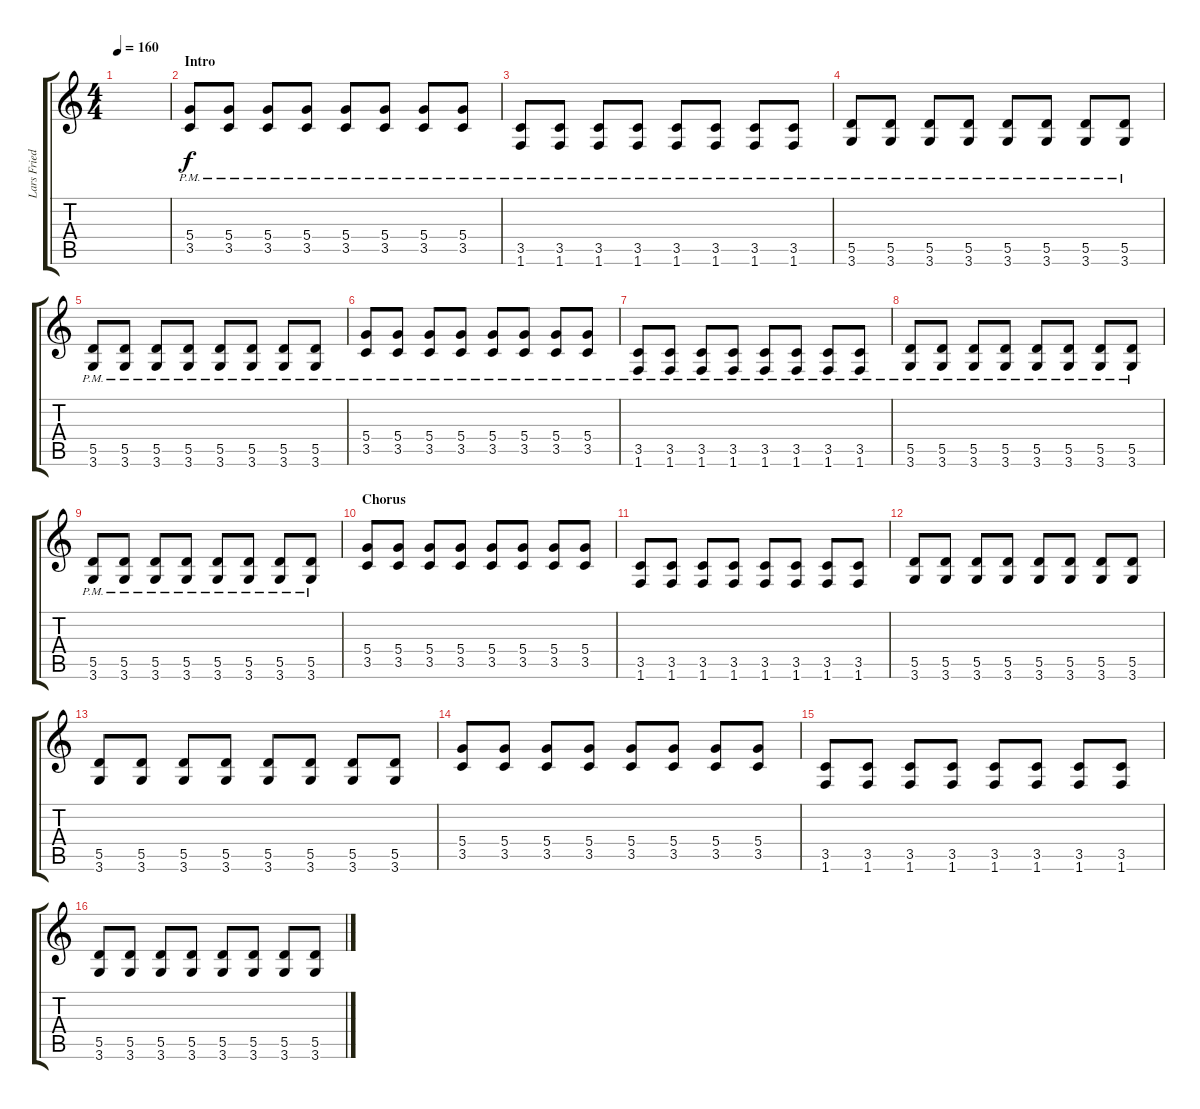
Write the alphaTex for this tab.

\track ("Lars Friedriksen" "Lars Fried") {instrument distortionguitar}
\staff {score tabs}
\tuning (E4 B3 G3 D3 A2 E2) {hide}
\ts (4 4)
\tempo 160
\clef g2
\ks c
|
\section ("" "Intro")
(5.4{pm} 3.5{pm}).8 (5.4{pm} 3.5{pm}).8 (5.4{pm} 3.5{pm}).8 (5.4{pm} 3.5{pm}).8 (5.4{pm} 3.5{pm}).8 (5.4{pm} 3.5{pm}).8 (5.4{pm} 3.5{pm}).8 (5.4{pm} 3.5{pm}).8 |
(3.5{pm} 1.6{pm}).8 (3.5{pm} 1.6{pm}).8 (3.5{pm} 1.6{pm}).8 (3.5{pm} 1.6{pm}).8 (3.5{pm} 1.6{pm}).8 (3.5{pm} 1.6{pm}).8 (3.5{pm} 1.6{pm}).8 (3.5{pm} 1.6{pm}).8 |
(5.5{pm} 3.6{pm}).8 (5.5{pm} 3.6{pm}).8 (5.5{pm} 3.6{pm}).8 (5.5{pm} 3.6{pm}).8 (5.5{pm} 3.6{pm}).8 (5.5{pm} 3.6{pm}).8 (5.5{pm} 3.6{pm}).8 (5.5{pm} 3.6{pm}).8 |
(5.5{pm} 3.6{pm}).8 (5.5{pm} 3.6{pm}).8 (5.5{pm} 3.6{pm}).8 (5.5{pm} 3.6{pm}).8 (5.5{pm} 3.6{pm}).8 (5.5{pm} 3.6{pm}).8 (5.5{pm} 3.6{pm}).8 (5.5{pm} 3.6{pm}).8 |
(5.4{pm} 3.5{pm}).8 (5.4{pm} 3.5{pm}).8 (5.4{pm} 3.5{pm}).8 (5.4{pm} 3.5{pm}).8 (5.4{pm} 3.5{pm}).8 (5.4{pm} 3.5{pm}).8 (5.4{pm} 3.5{pm}).8 (5.4{pm} 3.5{pm}).8 |
(3.5{pm} 1.6{pm}).8 (3.5{pm} 1.6{pm}).8 (3.5{pm} 1.6{pm}).8 (3.5{pm} 1.6{pm}).8 (3.5{pm} 1.6{pm}).8 (3.5{pm} 1.6{pm}).8 (3.5{pm} 1.6{pm}).8 (3.5{pm} 1.6{pm}).8 |
(5.5{pm} 3.6{pm}).8 (5.5{pm} 3.6{pm}).8 (5.5{pm} 3.6{pm}).8 (5.5{pm} 3.6{pm}).8 (5.5{pm} 3.6{pm}).8 (5.5{pm} 3.6{pm}).8 (5.5{pm} 3.6{pm}).8 (5.5{pm} 3.6{pm}).8 |
(5.5{pm} 3.6{pm}).8 (5.5{pm} 3.6{pm}).8 (5.5{pm} 3.6{pm}).8 (5.5{pm} 3.6{pm}).8 (5.5{pm} 3.6{pm}).8 (5.5{pm} 3.6{pm}).8 (5.5{pm} 3.6{pm}).8 (5.5{pm} 3.6{pm}).8 |
\section ("" "Chorus")
(5.4 3.5).8 (5.4 3.5).8 (5.4 3.5).8 (5.4 3.5).8 (5.4 3.5).8 (5.4 3.5).8 (5.4 3.5).8 (5.4 3.5).8 |
(3.5 1.6).8 (3.5 1.6).8 (3.5 1.6).8 (3.5 1.6).8 (3.5 1.6).8 (3.5 1.6).8 (3.5 1.6).8 (3.5 1.6).8 |
(5.5 3.6).8 (5.5 3.6).8 (5.5 3.6).8 (5.5 3.6).8 (5.5 3.6).8 (5.5 3.6).8 (5.5 3.6).8 (5.5 3.6).8 |
(5.5 3.6).8 (5.5 3.6).8 (5.5 3.6).8 (5.5 3.6).8 (5.5 3.6).8 (5.5 3.6).8 (5.5 3.6).8 (5.5 3.6).8 |
(5.4 3.5).8 (5.4 3.5).8 (5.4 3.5).8 (5.4 3.5).8 (5.4 3.5).8 (5.4 3.5).8 (5.4 3.5).8 (5.4 3.5).8 |
(3.5 1.6).8 (3.5 1.6).8 (3.5 1.6).8 (3.5 1.6).8 (3.5 1.6).8 (3.5 1.6).8 (3.5 1.6).8 (3.5 1.6).8 |
(5.5 3.6).8 (5.5 3.6).8 (5.5 3.6).8 (5.5 3.6).8 (5.5 3.6).8 (5.5 3.6).8 (5.5 3.6).8 (5.5 3.6).8
